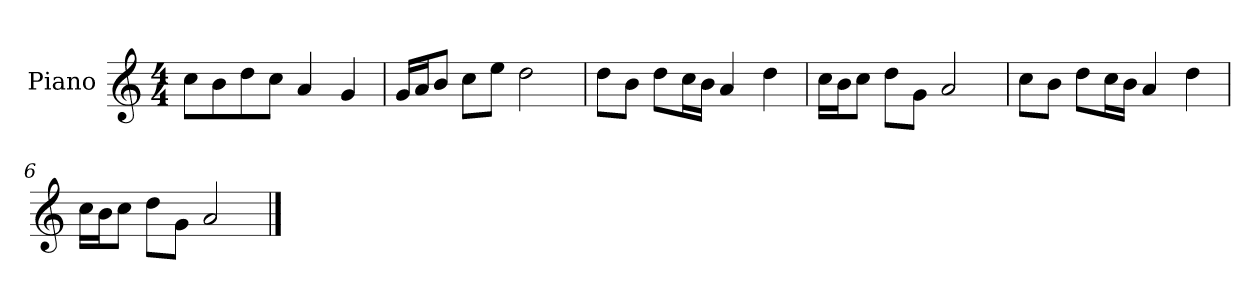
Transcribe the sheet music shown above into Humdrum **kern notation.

**kern
*part1
*staff1
*I"Piano
*I'P-no
*clefG2
*k[]
*M4/4
*MM90
=1
8cc\L
8b\
8dd\
8cc\J
4a/
4g/
=2
16g/LL
16a/J
8b/J
8cc\L
8ee\J
2dd\
=3
8dd\L
8b\J
8dd\L
16cc\L
16b\JJ
4a/
4dd\
=4
16cc\LL
16b\J
8cc\J
8dd\L
8g\J
2a/
=5
8cc\L
8b\J
8dd\L
16cc\L
16b\JJ
4a/
4dd\
=6
16cc\LL
16b\J
8cc\J
8dd\L
8g\J
2a/
==
*-
